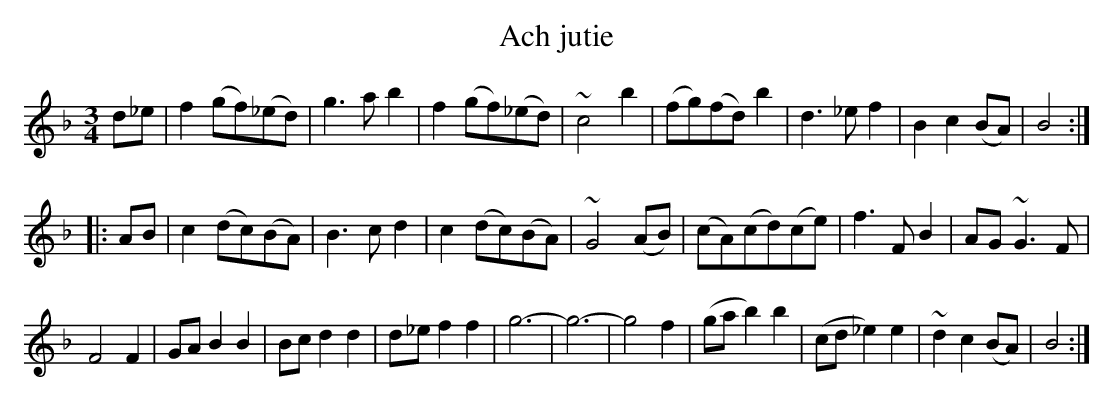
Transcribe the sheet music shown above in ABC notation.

X:1
T:Ach jutie
M:3/4
K:Bblyd
d_e|f2(gf)(_ed)|g3ab2|f2(gf)(_ed)|~c4b2|(fg)(fd)b2|d3_ef2|B2c2(BA)|B4:|
|:AB|c2(dc)(BA)|B3cd2|c2(dc)(BA)|~G4(AB)|(cA)(cd)(ce)|f3FB2|AG~G3F|
F4F2|GAB2B2|Bcd2d2|d_ef2f2|g6-|g6-|g4f2|(gab2)b2|(cd_e2)e2|~d2c2(BA)|B4:|
